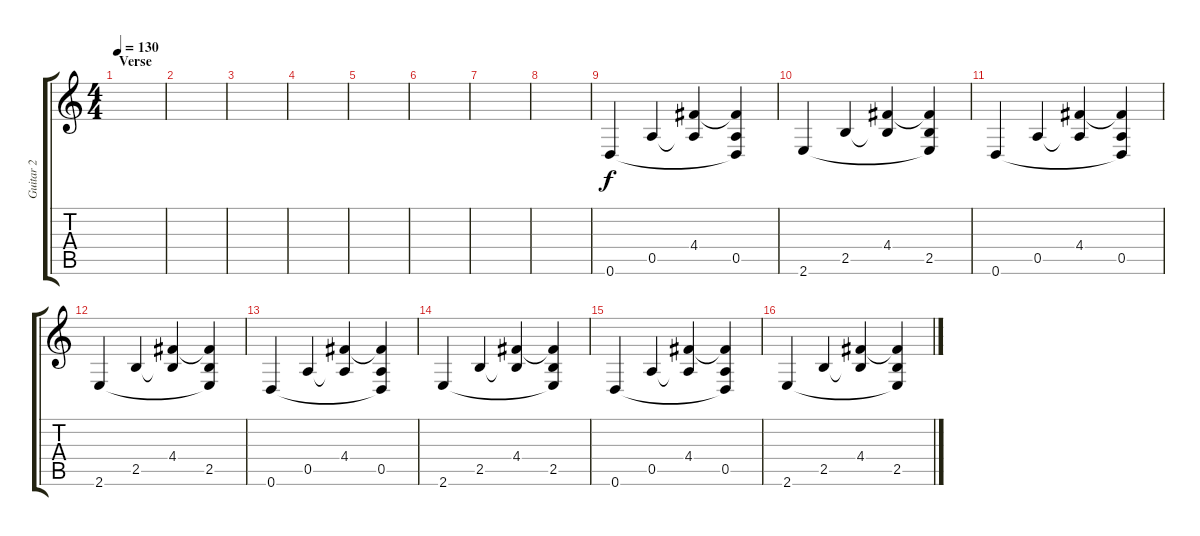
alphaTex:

\track ("Guitar 2" "Guitar 2") {instrument distortionguitar}
\staff {score tabs}
\tuning (E4 B3 G3 D3 A2 D2) {hide}
\ts (4 4)
\section ("" "Verse")
\tempo 130
\clef g2
\ks c
|
|
|
|
|
|
|
|
0.6.4 0.5.4 (4.4 0.5{t}).4 (4.4{t} 0.5 0.6{t}).4 |
2.6.4 2.5.4 (4.4 2.5{t}).4 (4.4{t} 2.5 2.6{t}).4 |
0.6.4 0.5.4 (4.4 0.5{t}).4 (4.4{t} 0.5 0.6{t}).4 |
2.6.4 2.5.4 (4.4 2.5{t}).4 (4.4{t} 2.5 2.6{t}).4 |
0.6.4 0.5.4 (4.4 0.5{t}).4 (4.4{t} 0.5 0.6{t}).4 |
2.6.4 2.5.4 (4.4 2.5{t}).4 (4.4{t} 2.5 2.6{t}).4 |
0.6.4 0.5.4 (4.4 0.5{t}).4 (4.4{t} 0.5 0.6{t}).4 |
2.6.4 2.5.4 (4.4 2.5{t}).4 (4.4{t} 2.5 2.6{t}).4
